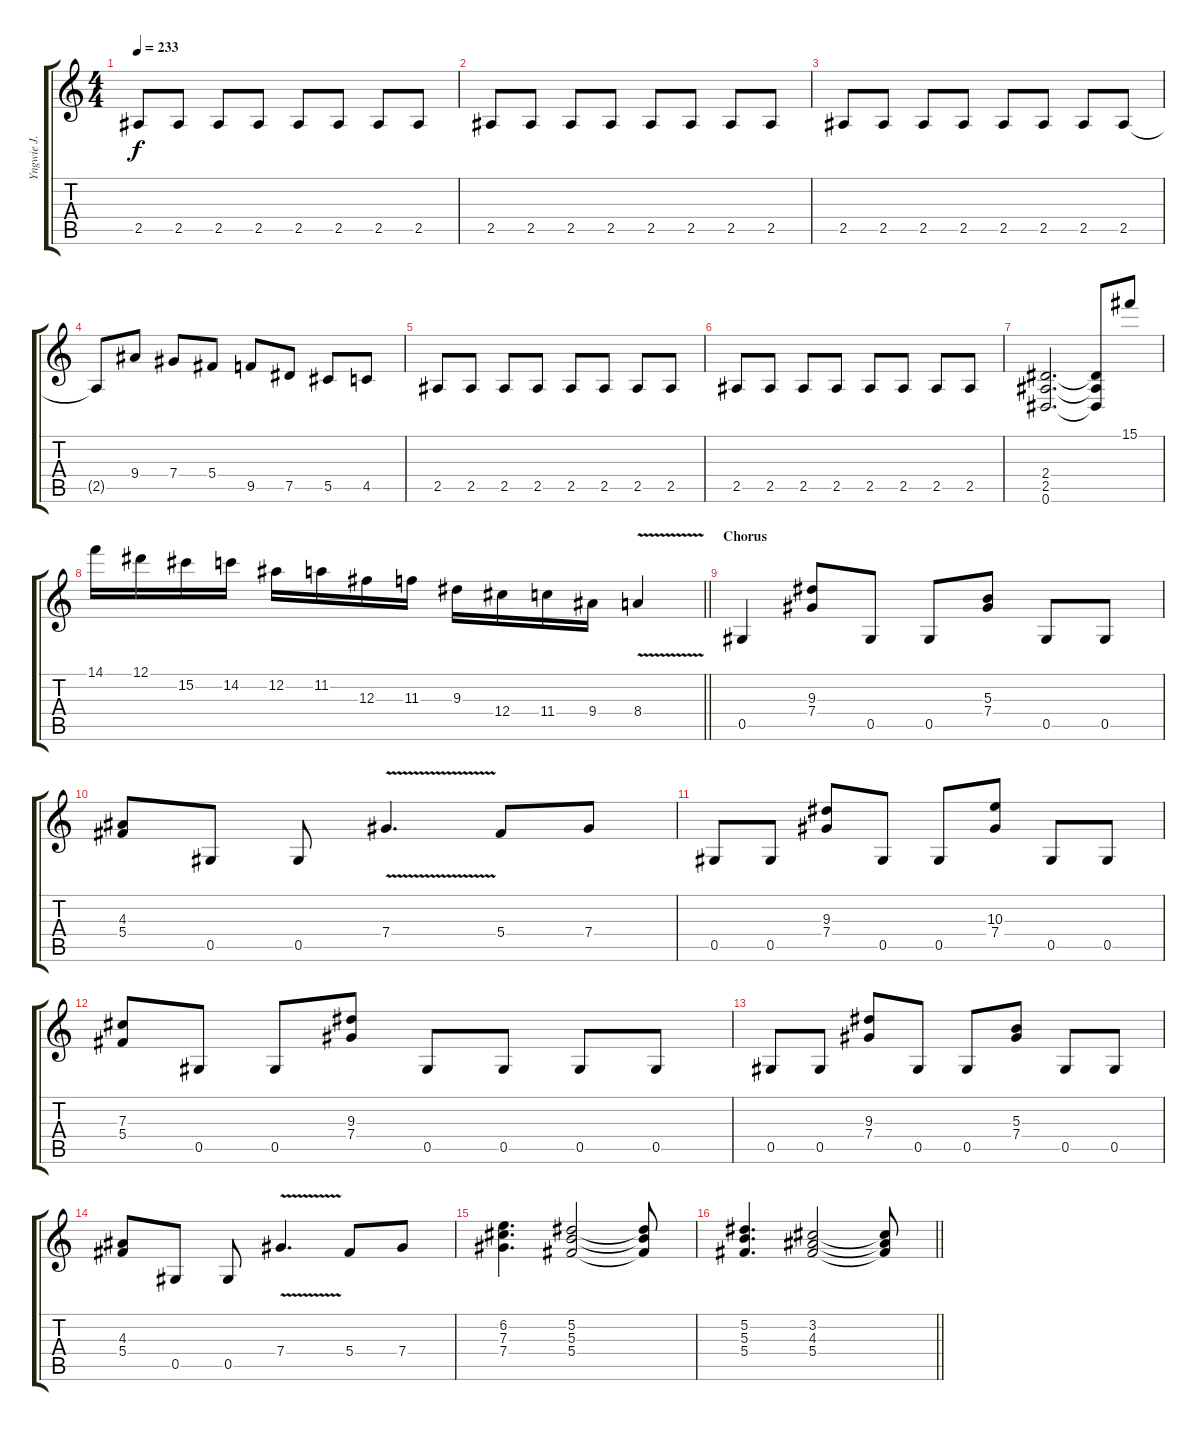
\track ("Yngwie J. Malmsteen" "Yngwie J. ") {instrument overdrivenguitar}
\staff {score tabs}
\tuning (Eb4 Bb3 Gb3 Db3 Ab2 Eb2) {hide}
\ts (4 4)
\tempo 233
\clef g2
\ks c
2.5.8{dy f} 2.5.8 2.5.8 2.5.8 2.5.8 2.5.8 2.5.8 2.5.8 |
2.5.8 2.5.8 2.5.8 2.5.8 2.5.8 2.5.8 2.5.8 2.5.8 |
2.5.8 2.5.8 2.5.8 2.5.8 2.5.8 2.5.8 2.5.8 2.5.8 |
2.5{t}.8 9.4.8 7.4.8 5.4.8 9.5.8 7.5.8 5.5.8 4.5.8 |
2.5.8 2.5.8 2.5.8 2.5.8 2.5.8 2.5.8 2.5.8 2.5.8 |
2.5.8 2.5.8 2.5.8 2.5.8 2.5.8 2.5.8 2.5.8 2.5.8 |
(2.4 2.5 0.6).2{d} (2.4{t} 2.5{t} 0.6{t}).8 15.1.8 |
\barLineRight lightlight
14.1.16 12.1.16 15.2.16 14.2.16 12.2.16 11.2.16 12.3.16 11.3.16 9.3.16 12.4.16 11.4.16 9.4.16 8.4{v}.4 |
\section ("" "Chorus")
0.5.4 (9.3 7.4).8 0.5.8 0.5.8 (5.3 7.4).8 0.5.8 0.5.8 |
(4.3 5.4).8 0.5.8 0.5.8 7.4{v}.4{d} 5.4.8 7.4.8 |
0.5.8 0.5.8 (9.3 7.4).8 0.5.8 0.5.8 (10.3 7.4).8 0.5.8 0.5.8 |
(7.3 5.4).8 0.5.8 0.5.8 (9.3 7.4).8 0.5.8 0.5.8 0.5.8 0.5.8 |
0.5.8 0.5.8 (9.3 7.4).8 0.5.8 0.5.8 (5.3 7.4).8 0.5.8 0.5.8 |
(4.3 5.4).8 0.5.8 0.5.8 7.4{v}.4{d} 5.4.8 7.4.8 |
(6.2 7.3 7.4).4{d} (5.2 5.3 5.4).2 (5.2{t} 5.3{t} 5.4{t}).8 |
\barLineRight lightlight
(5.2 5.3 5.4).4{d} (3.2 4.3 5.4).2 (3.2{t} 4.3{t} 5.4{t}).8
